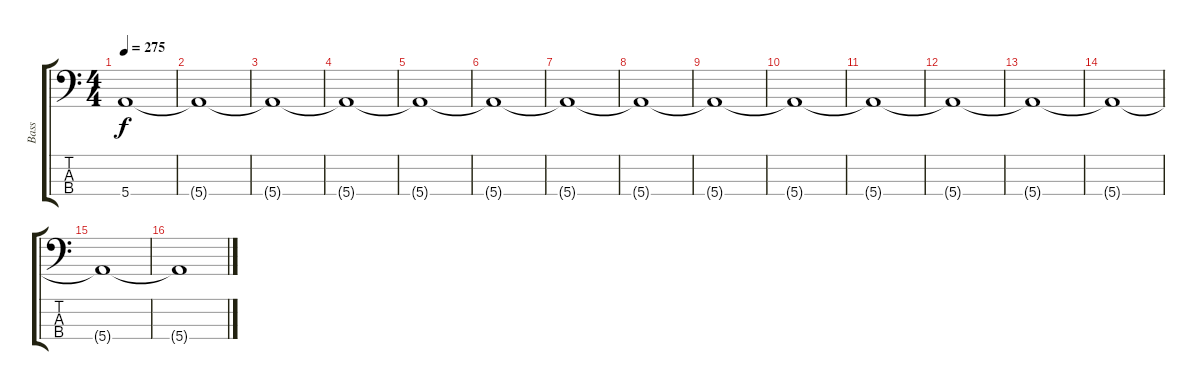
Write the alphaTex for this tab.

\track ("Bass" "Bass") {instrument electricbasspick}
\staff {score tabs}
\tuning (G2 D2 A1 E1) {hide}
\ts (4 4)
\tempo 275
\clef f4
\ks c
5.4{t}.1{dy f} |
5.4{t}.1 |
5.4{t}.1 |
5.4{t}.1 |
5.4{t}.1 |
5.4{t}.1 |
5.4{t}.1 |
5.4{t}.1 |
5.4{t}.1 |
5.4{t}.1 |
5.4{t}.1 |
5.4{t}.1 |
5.4{t}.1 |
5.4{t}.1 |
5.4{t}.1 |
5.4{t}.1
